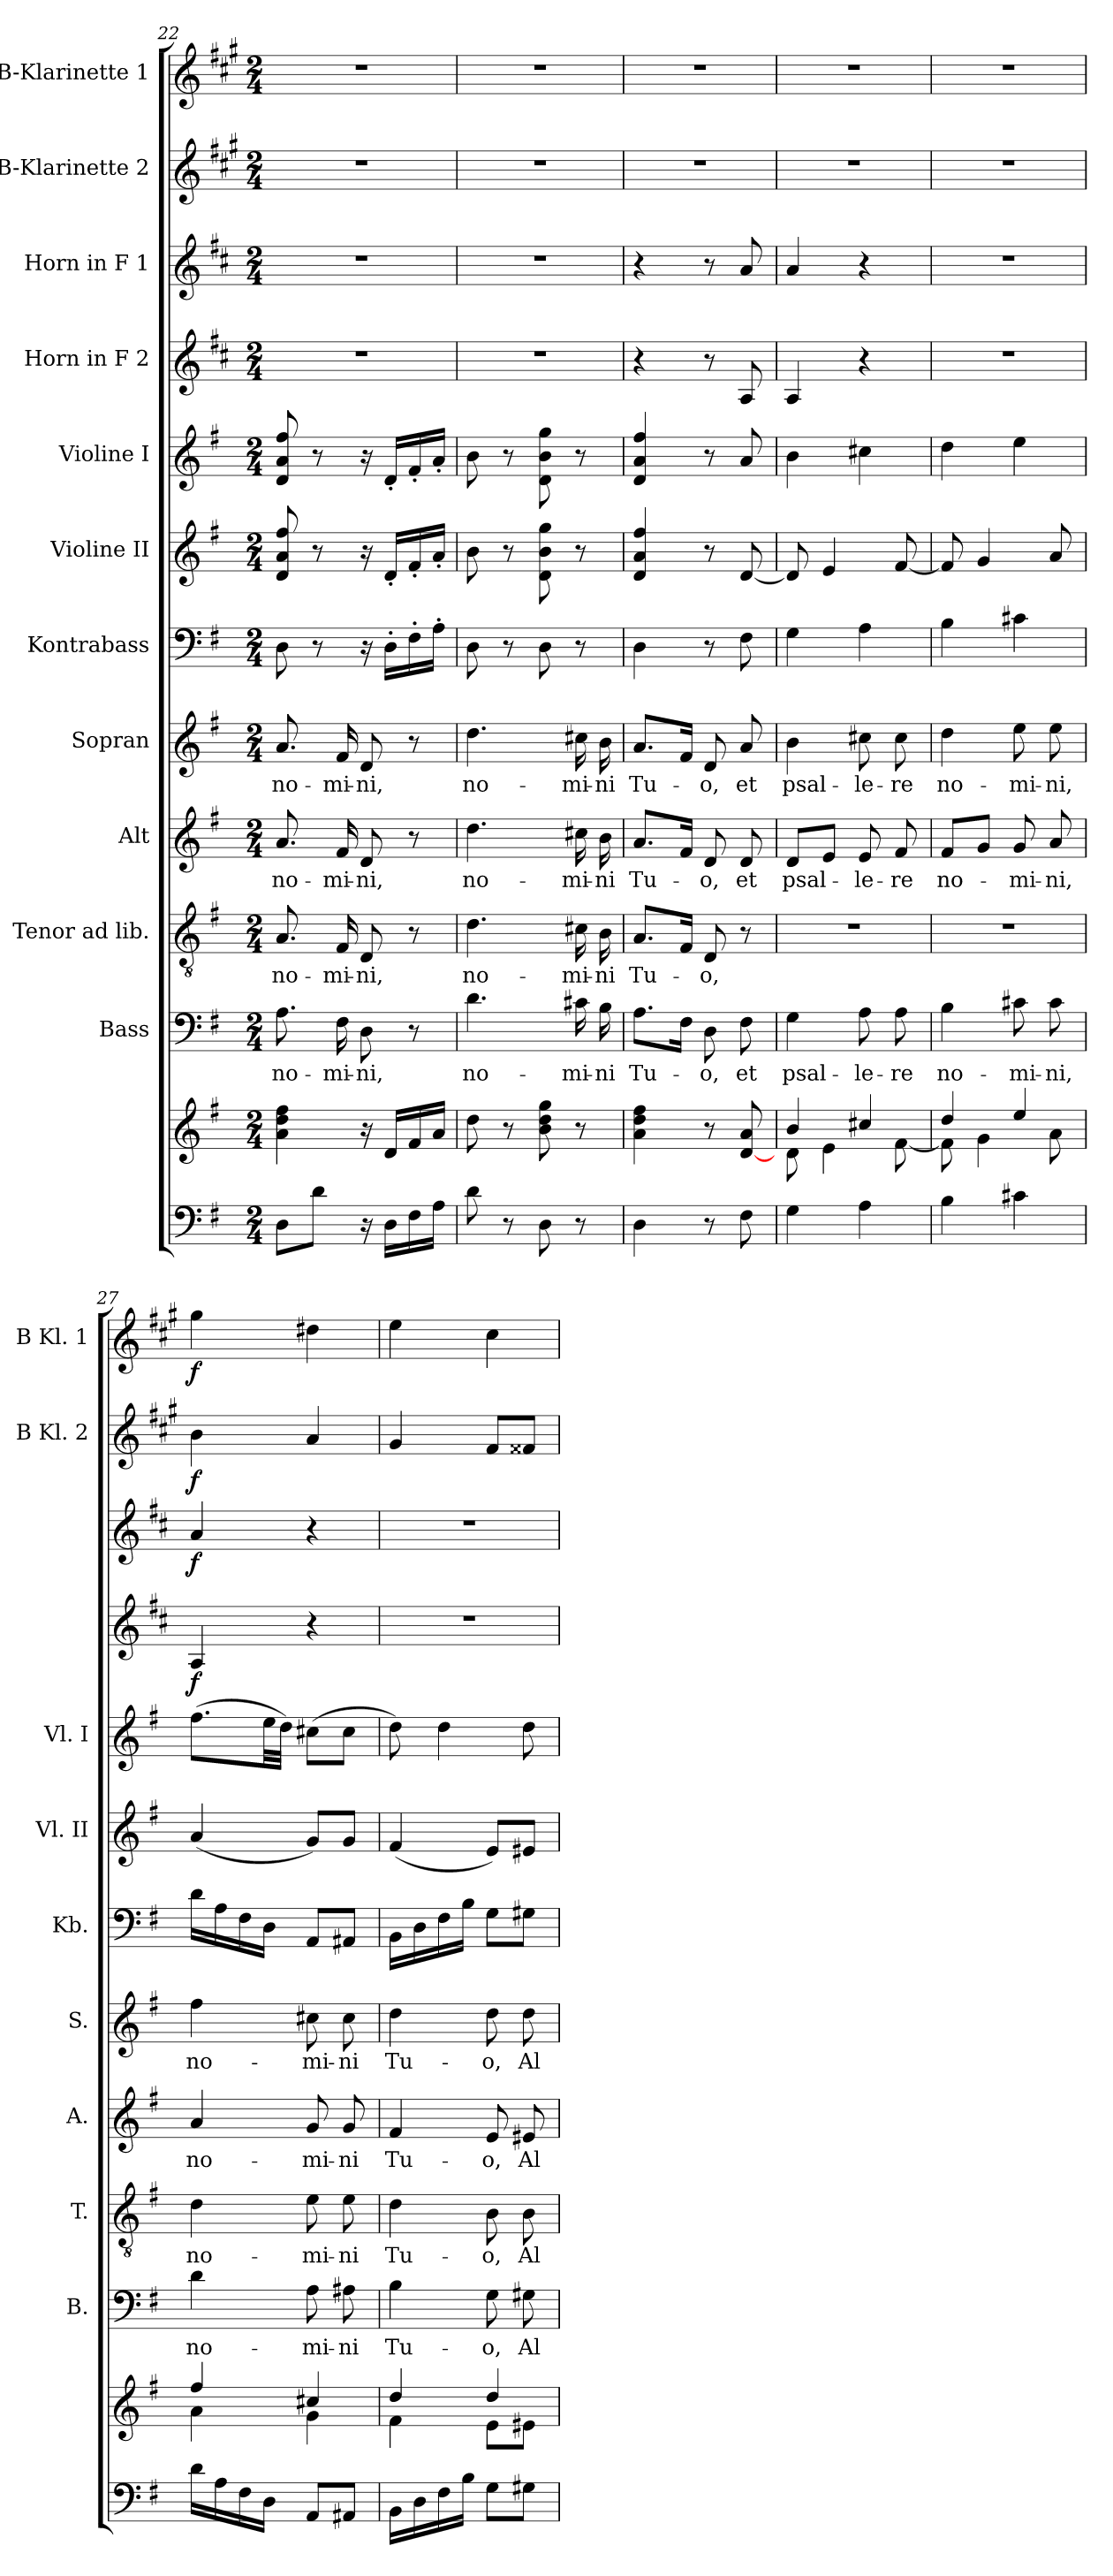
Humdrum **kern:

**kern	**kern	**kern	**text	**kern	**text	**kern	**text	**kern	**text	**kern	**kern	**kern	**kern	**dynam	**kern	**dynam	**kern	**dynam	**kern	**dynam
*part12	*part12	*part11	*part11	*part10	*part10	*part9	*part9	*part8	*part8	*part7	*part6	*part5	*part4	*part4	*part3	*part3	*part2	*part2	*part1	*part1
*staff13	*staff12	*staff11	*staff11	*staff10	*staff10	*staff9	*staff9	*staff8	*staff8	*staff7	*staff6	*staff5	*staff4	*staff4	*staff3	*staff3	*staff2	*staff2	*staff1	*staff1
*	*	*I"Bass	*	*I"Tenor ad lib.	*	*I"Alt	*	*I"Sopran	*	*I"Kontrabass	*I"Violine II	*I"Violine I	*I"Horn in F 2	*	*I"Horn in F 1	*	*I"B-Klarinette 2	*	*I"B-Klarinette 1	*
*	*	*I'B.	*	*I'T.	*	*I'A.	*	*I'S.	*	*I'Kb.	*I'Vl. II	*I'Vl. I	*	*	*	*	*I'B Kl. 2	*	*I'B Kl. 1	*
*clefF4	*clefG2	*clefF4	*	*clefGv2	*	*clefG2	*	*clefG2	*	*clefF4	*clefG2	*clefG2	*clefG2	*	*clefG2	*	*clefG2	*	*clefG2	*
*	*	*	*	*	*	*	*	*	*	*ITrd7c12	*	*	*ITrd4c7	*	*ITrd4c7	*	*ITrd1c2	*	*ITrd1c2	*
*k[f#]	*k[f#]	*k[f#]	*	*k[f#]	*	*k[f#]	*	*k[f#]	*	*k[f#]	*k[f#]	*k[f#]	*k[f#]	*	*k[f#]	*	*k[f#]	*	*k[f#]	*
*G:	*G:	*G:	*	*G:	*	*G:	*	*G:	*	*G:	*G:	*G:	*G:	*	*G:	*	*G:	*	*G:	*
*M2/4	*M2/4	*M2/4	*	*M2/4	*	*M2/4	*	*M2/4	*	*M2/4	*M2/4	*M2/4	*M2/4	*	*M2/4	*	*M2/4	*	*M2/4	*
=22	=22	=22	=22	=22	=22	=22	=22	=22	=22	=22	=22	=22	=22	=22	=22	=22	=22	=22	=22	=22
!	!	!	!LO:LY:b	!	!LO:LY:b	!	!LO:LY:b	!	!LO:LY:b	!	!	!	!	!	!	!	!	!	!	!
8D\L	4a\ 4dd\ 4ff#\	8.A\	no-	8.A/	no-	8.a/	no-	8.a/	no-	8DD\	8d/ 8a/ 8ff#/	8d/ 8a/ 8ff#/	2r	.	2r	.	2r	.	2r	.
8d\J	.	.	.	.	.	.	.	.	.	8r	8r	8r	.	.	.	.	.	.	.	.
!	!	!	!LO:LY:b	!	!LO:LY:b	!	!LO:LY:b	!	!LO:LY:b	!	!	!	!	!	!	!	!	!	!	!
.	.	16F#\	-mi-	16F#/	-mi-	16f#/	-mi-	16f#/	-mi-	.	.	.	.	.	.	.	.	.	.	.
!	!	!	!LO:LY:b	!	!LO:LY:b	!	!LO:LY:b	!	!LO:LY:b	!	!	!	!	!	!	!	!	!	!	!
16r	16r	8D\	-ni,	8D/	-ni,	8d/	-ni,	8d/	-ni,	16r	16r	16r	.	.	.	.	.	.	.	.
16D\LL	16d/LL	.	.	.	.	.	.	.	.	16DD'>\LL	16d'</LL	16d'</LL	.	.	.	.	.	.	.	.
16F#\	16f#/	8r	.	8r	.	8r	.	8r	.	16FF#'>\	16f#'</	16f#'</	.	.	.	.	.	.	.	.
16A\JJ	16a/JJ	.	.	.	.	.	.	.	.	16AA'>\JJ	16a'</JJ	16a'</JJ	.	.	.	.	.	.	.	.
=23	=23	=23	=23	=23	=23	=23	=23	=23	=23	=23	=23	=23	=23	=23	=23	=23	=23	=23	=23	=23
!	!	!	!LO:LY:b	!	!LO:LY:b	!	!LO:LY:b	!	!LO:LY:b	!	!	!	!	!	!	!	!	!	!	!
8d\	8dd\	4.d\	no-	4.d\	no-	4.dd\	no-	4.dd\	no-	8DD\	8b\	8b\	2r	.	2r	.	2r	.	2r	.
8r	8r	.	.	.	.	.	.	.	.	8r	8r	8r	.	.	.	.	.	.	.	.
8D\	8b\ 8dd\ 8gg\	.	.	.	.	.	.	.	.	8DD\	8d\ 8b\ 8gg\	8d\ 8b\ 8gg\	.	.	.	.	.	.	.	.
!	!	!	!LO:LY:b	!	!LO:LY:b	!	!LO:LY:b	!	!LO:LY:b	!	!	!	!	!	!	!	!	!	!	!
8r	8r	16c#X\	-mi-	16c#X\	-mi-	16cc#X\	-mi-	16cc#X\	-mi-	8r	8r	8r	.	.	.	.	.	.	.	.
!	!	!	!LO:LY:b	!	!LO:LY:b	!	!LO:LY:b	!	!LO:LY:b	!	!	!	!	!	!	!	!	!	!	!
.	.	16B\	-ni	16B\	-ni	16b\	-ni	16b\	-ni	.	.	.	.	.	.	.	.	.	.	.
=24	=24	=24	=24	=24	=24	=24	=24	=24	=24	=24	=24	=24	=24	=24	=24	=24	=24	=24	=24	=24
!	!	!	!LO:LY:b	!	!LO:LY:b	!	!LO:LY:b	!	!LO:LY:b	!	!	!	!	!	!	!	!	!	!	!
4D\	4a\ 4dd\ 4ff#\	8.A\L	Tu-	8.A/L	Tu-	8.a/L	Tu-	8.a/L	Tu-	4DD\	4d/ 4a/ 4ff#/	4d/ 4a/ 4ff#/	4r	.	4r	.	2r	.	2r	.
.	.	16F#\Jk	.	16F#/Jk	.	16f#/Jk	.	16f#/Jk	.	.	.	.	.	.	.	.	.	.	.	.
!	!	!	!LO:LY:b	!	!LO:LY:b	!	!LO:LY:b	!	!LO:LY:b	!	!	!	!	!	!	!	!	!	!	!
8r	8r	8D\	-o,	8D/	-o,	8d/	-o,	8d/	-o,	8r	8r	8r	8r	.	8r	.	.	.	.	.
!	!	!	!LO:LY:b	!	!	!	!LO:LY:b	!	!LO:LY:b	!	!	!	!	!	!	!	!	!	!	!
8F#\	[8d/ 8a/	8F#\	et	8r	.	8d/	et	8a/	et	8FF#\	[8d/	8a/	8D/	.	8d/	.	.	.	.	.
=25	=25	=25	=25	=25	=25	=25	=25	=25	=25	=25	=25	=25	=25	=25	=25	=25	=25	=25	=25	=25
*	*^	*	*	*	*	*	*	*	*	*	*	*	*	*	*	*	*	*	*	*
!	!	!	!	!LO:LY:b	!	!	!	!LO:LY:b	!	!LO:LY:b	!	!	!	!	!	!	!	!	!	!	!
4G\	4b/	8d\	4G\	psal-	2r	.	8d/L	psal-	4b\	psal-	4GG\	8d/]	4b\	4D/	.	4d/	.	2r	.	2r	.
.	.	4e\	.	.	.	.	8e/J	.	.	.	.	4e/	.	.	.	.	.	.	.	.	.
!	!	!	!	!LO:LY:b	!	!	!	!LO:LY:b	!	!LO:LY:b	!	!	!	!	!	!	!	!	!	!	!
4A\	4cc#X/	.	8A\	-le-	.	.	8e/	-le-	8cc#X\	-le-	4AA\	.	4cc#X\	4r	.	4r	.	.	.	.	.
!	!	!	!	!LO:LY:b	!	!	!	!LO:LY:b	!	!LO:LY:b	!	!	!	!	!	!	!	!	!	!	!
.	.	[<8f#\	8A\	-re	.	.	8f#/	-re	8cc#\	-re	.	[8f#/	.	.	.	.	.	.	.	.	.
=26	=26	=26	=26	=26	=26	=26	=26	=26	=26	=26	=26	=26	=26	=26	=26	=26	=26	=26	=26	=26	=26
!	!	!	!	!LO:LY:b	!	!	!	!LO:LY:b	!	!LO:LY:b	!	!	!	!	!	!	!	!	!	!	!
4B\	4dd/	8f#\]	4B\	no-	2r	.	8f#/L	no-	4dd\	no-	4BB\	8f#/]	4dd\	2r	.	2r	.	2r	.	2r	.
.	.	4g\	.	.	.	.	8g/J	.	.	.	.	4g/	.	.	.	.	.	.	.	.	.
!	!	!	!	!LO:LY:b	!	!	!	!LO:LY:b	!	!LO:LY:b	!	!	!	!	!	!	!	!	!	!	!
4c#X\	4ee/	.	8c#X\	-mi-	.	.	8g/	-mi-	8ee\	-mi-	4C#X\	.	4ee\	.	.	.	.	.	.	.	.
!	!	!	!	!LO:LY:b	!	!	!	!LO:LY:b	!	!LO:LY:b	!	!	!	!	!	!	!	!	!	!	!
.	.	8a\	8c#\	-ni,	.	.	8a/	-ni,	8ee\	-ni,	.	8a/	.	.	.	.	.	.	.	.	.
!!LO:PB:g=z
=27	=27	=27	=27	=27	=27	=27	=27	=27	=27	=27	=27	=27	=27	=27	=27	=27	=27	=27	=27	=27	=27
!	!	!	!	!LO:LY:b	!	!LO:LY:b	!	!LO:LY:b	!	!LO:LY:b	!	!	!	!	!LO:DY:b	!	!LO:DY:b	!	!LO:DY:b	!	!LO:DY:b
16d\LL	4ff#/	4a\	4d\	no-	4d\	no-	4a/	no-	4ff#\	no-	16D\LL	(<4a/	(>8.ff#\L	4D/	f	4d/	f	4a\	f	4ff#\	f
16A\	.	.	.	.	.	.	.	.	.	.	16AA\	.	.	.	.	.	.	.	.	.	.
16F#\	.	.	.	.	.	.	.	.	.	.	16FF#\	.	.	.	.	.	.	.	.	.	.
16D\JJ	.	.	.	.	.	.	.	.	.	.	16DD\JJ	.	32ee\LL	.	.	.	.	.	.	.	.
.	.	.	.	.	.	.	.	.	.	.	.	.	32dd\JJJ)	.	.	.	.	.	.	.	.
!	!	!	!	!LO:LY:b	!	!LO:LY:b	!	!LO:LY:b	!	!LO:LY:b	!	!	!	!	!	!	!	!	!	!	!
8AA/L	4cc#X/	4g\	8A\	-mi-	8e\	-mi-	8g/	-mi-	8cc#X\	-mi-	8AAA/L	8g/L)	(>8cc#X\L	4r	.	4r	.	4g/	.	4cc#X\	.
!	!	!	!	!LO:LY:b	!	!LO:LY:b	!	!LO:LY:b	!	!LO:LY:b	!	!	!	!	!	!	!	!	!	!	!
8AA#X/J	.	.	8A#X\	-ni	8e\	-ni	8g/	-ni	8cc#\	-ni	8AAA#X/J	8g/J	8cc#\J	.	.	.	.	.	.	.	.
=28	=28	=28	=28	=28	=28	=28	=28	=28	=28	=28	=28	=28	=28	=28	=28	=28	=28	=28	=28	=28	=28
!	!	!	!	!LO:LY:b	!	!LO:LY:b	!	!LO:LY:b	!	!LO:LY:b	!	!	!	!	!	!	!	!	!	!	!
16BB\LL	4dd/	4f#\	4B\	Tu-	4d\	Tu-	4f#/	Tu-	4dd\	Tu-	16BBB\LL	(<4f#/	8dd\)	2r	.	2r	.	4f#/	.	4dd\	.
16D\	.	.	.	.	.	.	.	.	.	.	16DD\	.	.	.	.	.	.	.	.	.	.
16F#\	.	.	.	.	.	.	.	.	.	.	16FF#\	.	4dd\	.	.	.	.	.	.	.	.
16B\JJ	.	.	.	.	.	.	.	.	.	.	16BB\JJ	.	.	.	.	.	.	.	.	.	.
!	!	!	!	!LO:LY:b	!	!LO:LY:b	!	!LO:LY:b	!	!LO:LY:b	!	!	!	!	!	!	!	!	!	!	!
8G\L	4dd/	8e\L	8G\	-o,	8B\	-o,	8e/	-o,	8dd\	-o,	8GG\L	8e/L)	.	.	.	.	.	8e/L	.	4b\	.
!	!	!	!	!LO:LY:b	!	!LO:LY:b	!	!LO:LY:b	!	!LO:LY:b	!	!	!	!	!	!	!	!	!	!	!
8G#X\J	.	8e#X\J	8G#X\	Al-	8B\	Al-	8e#X/	Al-	8dd\	Al-	8GG#X\J	8e#X/J	8dd\	.	.	.	.	8e#X/J	.	.	.
*	*v	*v	*	*	*	*	*	*	*	*	*	*	*	*	*	*	*	*	*	*	*
=	=	=	=	=	=	=	=	=	=	=	=	=	=	=	=	=	=	=	=	=
*-	*-	*-	*-	*-	*-	*-	*-	*-	*-	*-	*-	*-	*-	*-	*-	*-	*-	*-	*-	*-
